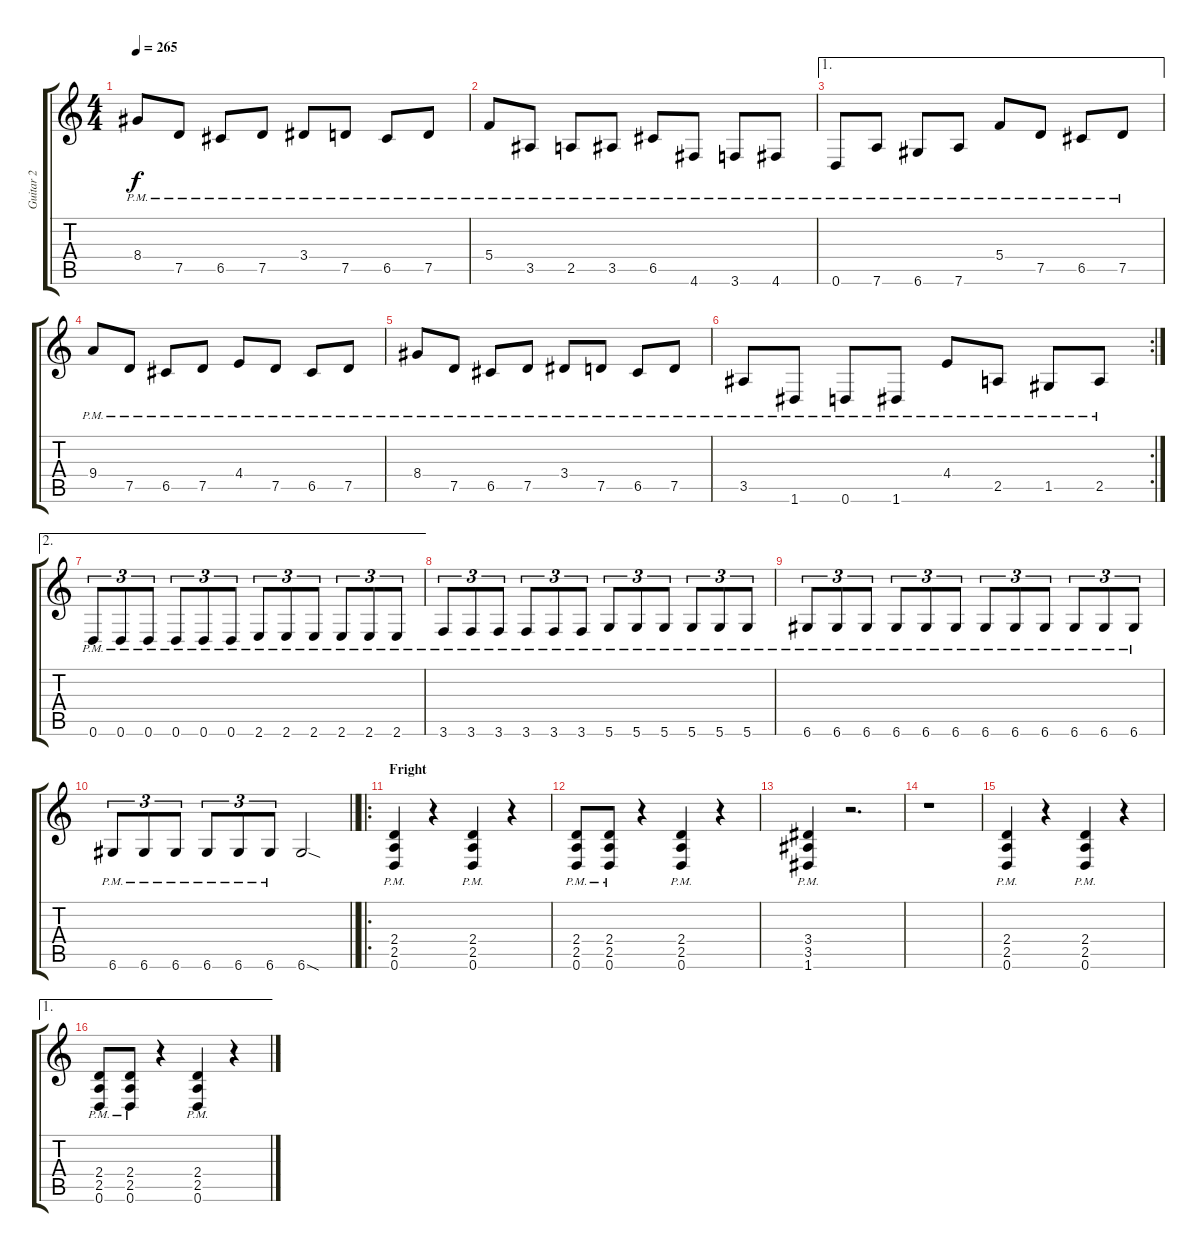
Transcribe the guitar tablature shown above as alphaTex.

\track ("Guitar 2" "Guitar 2") {instrument overdrivenguitar}
\staff {score tabs}
\tuning (D4 A3 F3 C3 G2 D2) {hide}
\ts (4 4)
\tempo 265
\clef g2
\ks c
8.4{pm}.8{dy f} 7.5{pm}.8 6.5{pm}.8 7.5{pm}.8 3.4{pm}.8 7.5{pm}.8 6.5{pm}.8 7.5{pm}.8 |
5.4{pm}.8 3.5{pm}.8 2.5{pm}.8 3.5{pm}.8 6.5{pm}.8 4.6{pm}.8 3.6{pm}.8 4.6{pm}.8 |
\ae 1
0.6{pm}.8 7.6{pm}.8 6.6{pm}.8 7.6{pm}.8 5.4{pm}.8 7.5{pm}.8 6.5{pm}.8 7.5{pm}.8 |
9.4{pm}.8 7.5{pm}.8 6.5{pm}.8 7.5{pm}.8 4.4{pm}.8 7.5{pm}.8 6.5{pm}.8 7.5{pm}.8 |
8.4{pm}.8 7.5{pm}.8 6.5{pm}.8 7.5{pm}.8 3.4{pm}.8 7.5{pm}.8 6.5{pm}.8 7.5{pm}.8 |
\rc 2
3.5{pm}.8 1.6{pm}.8 0.6{pm}.8 1.6{pm}.8 4.4{pm}.8 2.5{pm}.8 1.5{pm}.8 2.5{pm}.8 |
\ae 2
0.6{pm}.8{tu (3 2)} 0.6{pm}.8{tu (3 2)} 0.6{pm}.8{tu (3 2)} 0.6{pm}.8{tu (3 2)} 0.6{pm}.8{tu (3 2)} 0.6{pm}.8{tu (3 2)} 2.6{pm}.8{tu (3 2)} 2.6{pm}.8{tu (3 2)} 2.6{pm}.8{tu (3 2)} 2.6{pm}.8{tu (3 2)} 2.6{pm}.8{tu (3 2)} 2.6{pm}.8{tu (3 2)} |
3.6{pm}.8{tu (3 2)} 3.6{pm}.8{tu (3 2)} 3.6{pm}.8{tu (3 2)} 3.6{pm}.8{tu (3 2)} 3.6{pm}.8{tu (3 2)} 3.6{pm}.8{tu (3 2)} 5.6{pm}.8{tu (3 2)} 5.6{pm}.8{tu (3 2)} 5.6{pm}.8{tu (3 2)} 5.6{pm}.8{tu (3 2)} 5.6{pm}.8{tu (3 2)} 5.6{pm}.8{tu (3 2)} |
6.6{pm}.8{tu (3 2)} 6.6{pm}.8{tu (3 2)} 6.6{pm}.8{tu (3 2)} 6.6{pm}.8{tu (3 2)} 6.6{pm}.8{tu (3 2)} 6.6{pm}.8{tu (3 2)} 6.6{pm}.8{tu (3 2)} 6.6{pm}.8{tu (3 2)} 6.6{pm}.8{tu (3 2)} 6.6{pm}.8{tu (3 2)} 6.6{pm}.8{tu (3 2)} 6.6{pm}.8{tu (3 2)} |
\barLineRight lightlight
6.6{pm}.8{tu (3 2)} 6.6{pm}.8{tu (3 2)} 6.6{pm}.8{tu (3 2)} 6.6{pm}.8{tu (3 2)} 6.6{pm}.8{tu (3 2)} 6.6{pm}.8{tu (3 2)} 6.6{sod}.2 |
\ro
\section ("" "Fright")
(2.4{pm} 2.5{pm} 0.6{pm}).4 r.4 (2.4{pm} 2.5{pm} 0.6{pm}).4 r.4 |
(2.4{pm} 2.5{pm} 0.6{pm}).8 (2.4{pm} 2.5{pm} 0.6{pm}).8 r.4 (2.4{pm} 2.5{pm} 0.6{pm}).4 r.4 |
(3.4{pm} 3.5{pm} 1.6{pm}).4 r.2{d} |
r.1 |
(2.4{pm} 2.5{pm} 0.6{pm}).4 r.4 (2.4{pm} 2.5{pm} 0.6{pm}).4 r.4 |
\ae 1
(2.4{pm} 2.5{pm} 0.6{pm}).8 (2.4{pm} 2.5{pm} 0.6{pm}).8 r.4 (2.4{pm} 2.5{pm} 0.6{pm}).4 r.4
